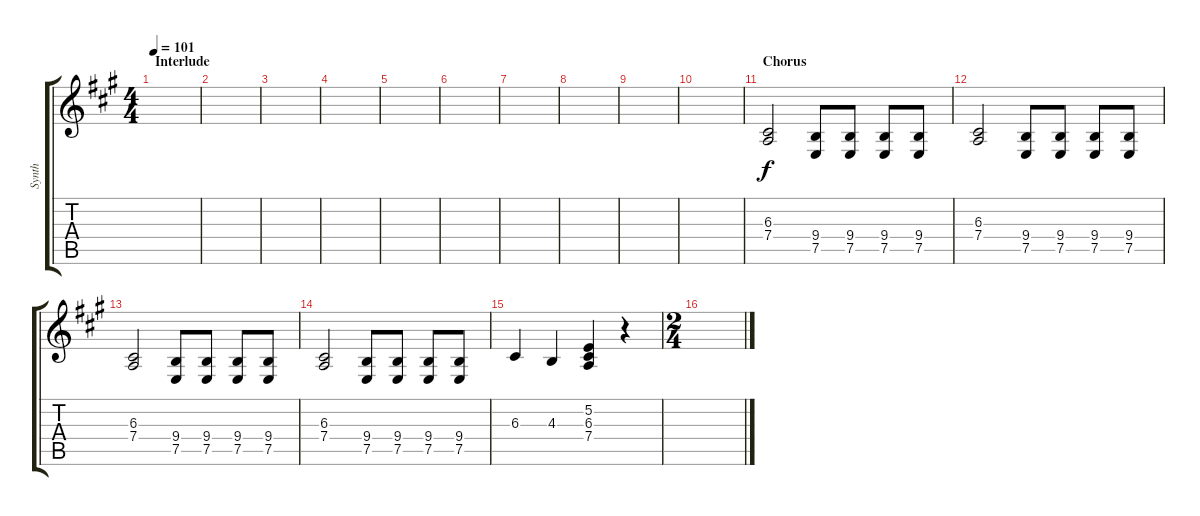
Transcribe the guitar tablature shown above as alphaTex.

\track ("Synth" "Synth") {instrument voiceoohs}
\staff {score tabs}
\tuning (E4 B3 G3 D3 A2 E2) {hide}
\ts (4 4)
\section ("" "Interlude")
\tempo 101
\clef g2
\ks a
|
|
|
|
|
|
|
|
|
|
\section ("" "Chorus")
(6.3 7.4).2 (9.4 7.5).8 (9.4 7.5).8 (9.4 7.5).8 (9.4 7.5).8 |
(6.3 7.4).2 (9.4 7.5).8 (9.4 7.5).8 (9.4 7.5).8 (9.4 7.5).8 |
(6.3 7.4).2 (9.4 7.5).8 (9.4 7.5).8 (9.4 7.5).8 (9.4 7.5).8 |
(6.3 7.4).2 (9.4 7.5).8 (9.4 7.5).8 (9.4 7.5).8 (9.4 7.5).8 |
6.3.4 4.3.4 (5.2 6.3 7.4).4 r.4 |
\ts (2 4)
